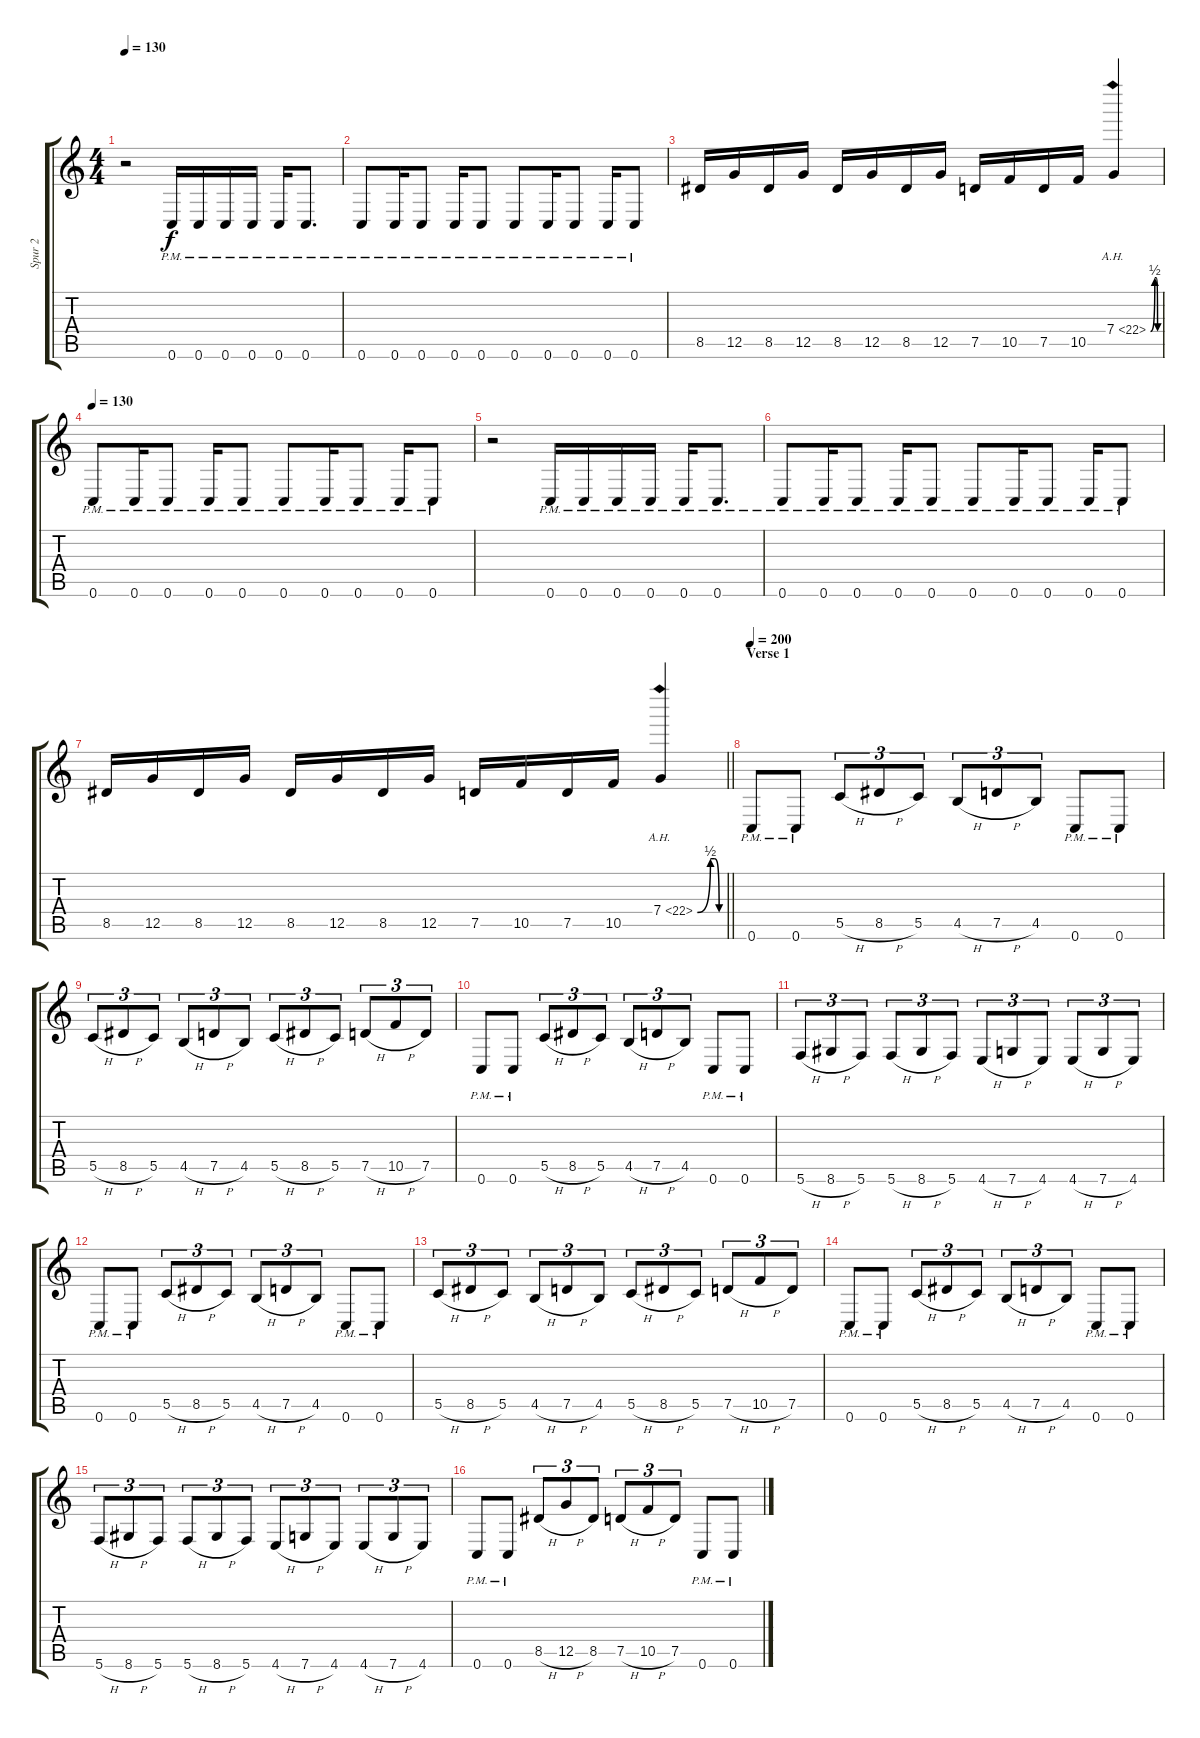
\track ("Spur 2" "Spur 2") {instrument distortionguitar}
\staff {score tabs}
\tuning (D4 A3 F3 C3 G2 C2) {hide}
\ts (4 4)
\tempo 130
\clef g2
\ks c
r.2{dy f} 0.6{pm}.16 0.6{pm}.16 0.6{pm}.16 0.6{pm}.16 0.6{pm}.16 0.6{pm}.8{d} |
0.6{pm}.8 0.6{pm}.16 0.6{pm}.8 0.6{pm}.16 0.6{pm}.8 0.6{pm}.8 0.6{pm}.16 0.6{pm}.8 0.6{pm}.16 0.6{pm}.8 |
8.5.16 12.5.16 8.5.16 12.5.16 8.5.16 12.5.16 8.5.16 12.5.16 7.5.16 10.5.16 7.5.16 10.5.16 7.4{be (custom 0 0 30 2 40 2 50 0 60 0) ah 15}.4 |
\tempo 130
0.6{pm}.8 0.6{pm}.16 0.6{pm}.8 0.6{pm}.16 0.6{pm}.8 0.6{pm}.8 0.6{pm}.16 0.6{pm}.8 0.6{pm}.16 0.6{pm}.8 |
r.2 0.6{pm}.16 0.6{pm}.16 0.6{pm}.16 0.6{pm}.16 0.6{pm}.16 0.6{pm}.8{d} |
0.6{pm}.8 0.6{pm}.16 0.6{pm}.8 0.6{pm}.16 0.6{pm}.8 0.6{pm}.8 0.6{pm}.16 0.6{pm}.8 0.6{pm}.16 0.6{pm}.8 |
\barLineRight lightlight
8.5.16 12.5.16 8.5.16 12.5.16 8.5.16 12.5.16 8.5.16 12.5.16 7.5.16 10.5.16 7.5.16 10.5.16 7.4{be (custom 0 0 30 2 40 2 50 0 60 0) ah 15}.4 |
\section ("" "Verse 1")
\tempo 200
0.6{pm}.8 0.6{pm}.8 5.5{h}.8{tu (3 2)} 8.5{h}.8{tu (3 2)} 5.5.8{tu (3 2)} 4.5{h}.8{tu (3 2)} 7.5{h}.8{tu (3 2)} 4.5.8{tu (3 2)} 0.6{pm}.8 0.6{pm}.8 |
5.5{h}.8{tu (3 2)} 8.5{h}.8{tu (3 2)} 5.5.8{tu (3 2)} 4.5{h}.8{tu (3 2)} 7.5{h}.8{tu (3 2)} 4.5.8{tu (3 2)} 5.5{h}.8{tu (3 2)} 8.5{h}.8{tu (3 2)} 5.5.8{tu (3 2)} 7.5{h}.8{tu (3 2)} 10.5{h}.8{tu (3 2)} 7.5.8{tu (3 2)} |
0.6{pm}.8 0.6{pm}.8 5.5{h}.8{tu (3 2)} 8.5{h}.8{tu (3 2)} 5.5.8{tu (3 2)} 4.5{h}.8{tu (3 2)} 7.5{h}.8{tu (3 2)} 4.5.8{tu (3 2)} 0.6{pm}.8 0.6{pm}.8 |
5.6{h}.8{tu (3 2)} 8.6{h}.8{tu (3 2)} 5.6.8{tu (3 2)} 5.6{h}.8{tu (3 2)} 8.6{h}.8{tu (3 2)} 5.6.8{tu (3 2)} 4.6{h}.8{tu (3 2)} 7.6{h}.8{tu (3 2)} 4.6.8{tu (3 2)} 4.6{h}.8{tu (3 2)} 7.6{h}.8{tu (3 2)} 4.6.8{tu (3 2)} |
0.6{pm}.8 0.6{pm}.8 5.5{h}.8{tu (3 2)} 8.5{h}.8{tu (3 2)} 5.5.8{tu (3 2)} 4.5{h}.8{tu (3 2)} 7.5{h}.8{tu (3 2)} 4.5.8{tu (3 2)} 0.6{pm}.8 0.6{pm}.8 |
5.5{h}.8{tu (3 2)} 8.5{h}.8{tu (3 2)} 5.5.8{tu (3 2)} 4.5{h}.8{tu (3 2)} 7.5{h}.8{tu (3 2)} 4.5.8{tu (3 2)} 5.5{h}.8{tu (3 2)} 8.5{h}.8{tu (3 2)} 5.5.8{tu (3 2)} 7.5{h}.8{tu (3 2)} 10.5{h}.8{tu (3 2)} 7.5.8{tu (3 2)} |
0.6{pm}.8 0.6{pm}.8 5.5{h}.8{tu (3 2)} 8.5{h}.8{tu (3 2)} 5.5.8{tu (3 2)} 4.5{h}.8{tu (3 2)} 7.5{h}.8{tu (3 2)} 4.5.8{tu (3 2)} 0.6{pm}.8 0.6{pm}.8 |
5.6{h}.8{tu (3 2)} 8.6{h}.8{tu (3 2)} 5.6.8{tu (3 2)} 5.6{h}.8{tu (3 2)} 8.6{h}.8{tu (3 2)} 5.6.8{tu (3 2)} 4.6{h}.8{tu (3 2)} 7.6{h}.8{tu (3 2)} 4.6.8{tu (3 2)} 4.6{h}.8{tu (3 2)} 7.6{h}.8{tu (3 2)} 4.6.8{tu (3 2)} |
0.6{pm}.8 0.6{pm}.8 8.5{h}.8{tu (3 2)} 12.5{h}.8{tu (3 2)} 8.5.8{tu (3 2)} 7.5{h}.8{tu (3 2)} 10.5{h}.8{tu (3 2)} 7.5.8{tu (3 2)} 0.6{pm}.8 0.6{pm}.8
